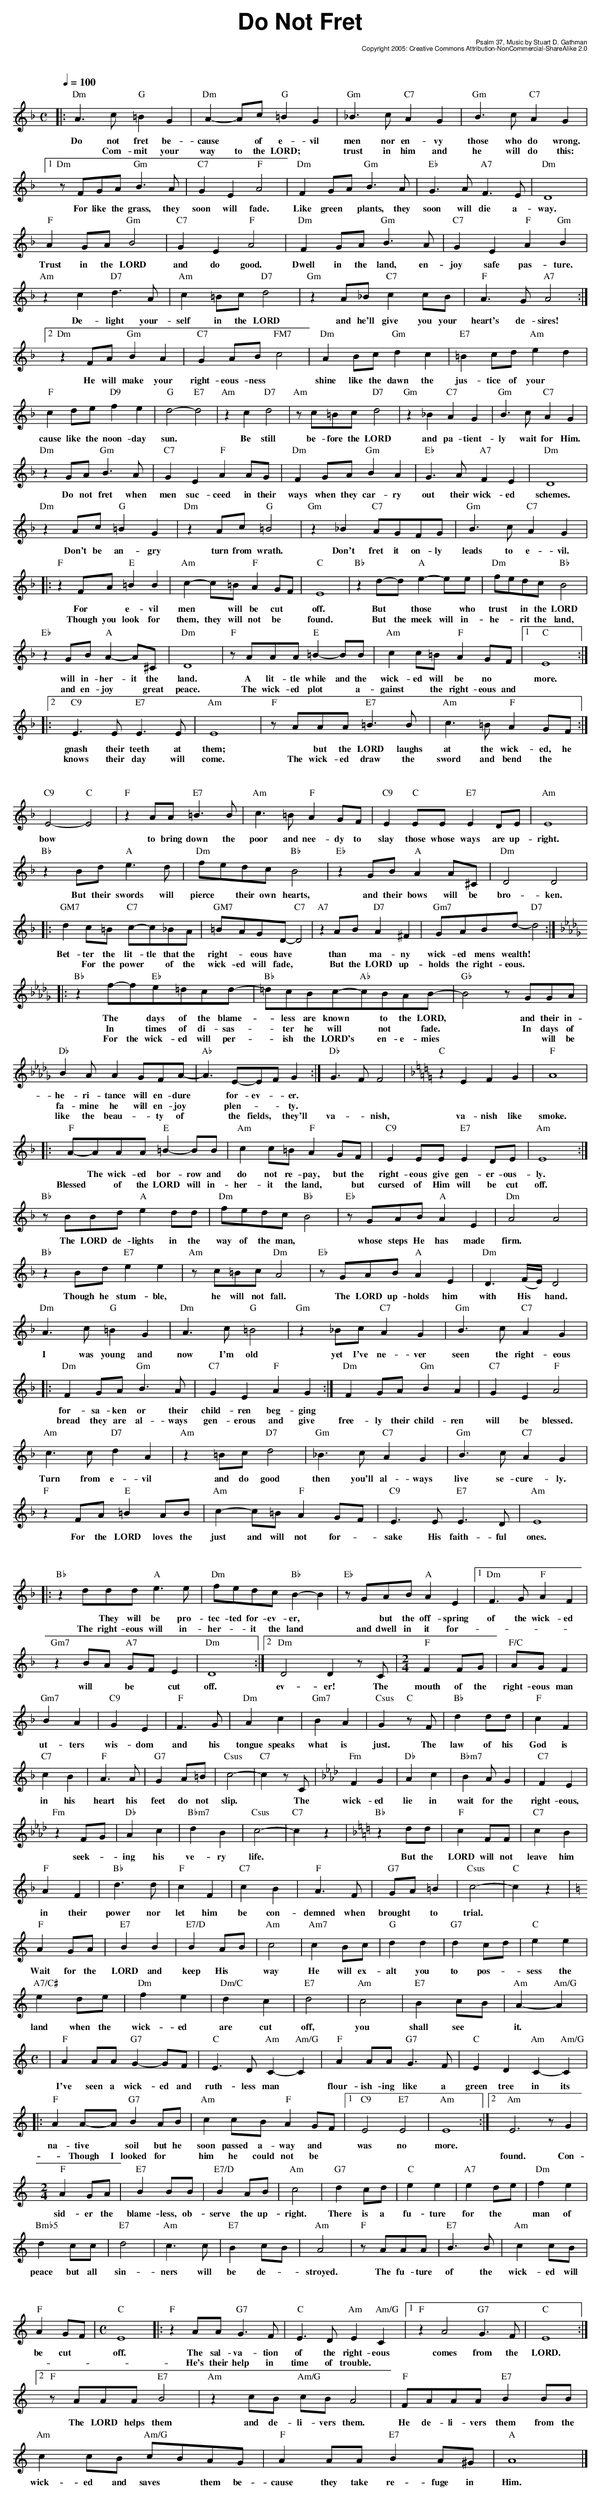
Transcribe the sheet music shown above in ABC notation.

X:1
T: Do Not Fret
C: Psalm 37, Music by Stuart D. Gathman
C: Copyright 2005: Creative Commons Attribution-NonCommercial-ShareAlike 2.0
M: C
L: 1/4
Q: 1/4=100
K: Dmin
V:1
|:"Dm"A>c"G"=BG|"Dm"A-A/c/"G"=BG|"Gm"_B>c"C7"AG|"Gm"B>c"C7"AG|
w:Do not fret be-|cause* of e-vil|men nor en-vy|those who do wrong.|
w:* Com-mit your|way to the LORD;*|trust in him and|he will do this:|
V:1
[1"Dm"z/F/G/A/"Gm"B>A|"C7"GE"F"A2|"Dm"FG/A/"Gm"B>A|"Eb"G>A"A7"F>E|"Dm"D4|
w:For like the grass, they|soon will fade.|Like green* plants, they|soon will die a-|way.|
V:1
"F"AG/A/"Gm"B2|"C7"GE"F"A2|"Dm"FG/A/"Gm"B>A|"C7"GE"F"A"Gm"B|
w:Trust in the LORD|and do good.|Dwell in the land, en-|joy safe pas-ture.|
"Am"zc"D7"d>A|"Am"c=B/c/"D7"d2|"Gm"zA/_B/"C7"cc/B/|"F"A>G"A7"A2:|
w:De-light your-|self in the LORD|and he'll give you your|heart's de-sires!|
[2"Dm"zF/A/"Gm"BA|"C7"GA/B/"FM7"c2|"Dm"AB/c/"Gm"dc|"E7"=Bc/d/"Am"ed|
w:He will make your|right-eous-ness|shine like the dawn the|jus-tice of your|
"F"cd/e/"D9"fe|"G"d2-"E7"d2|"Am"zc"D7"d2|"Am"z/c/=B/c/"D7"d2|"Gm"z_B"C7"AG|"Gm"B>c"C7"AG|
w:cause like the noon-day|sun.|Be still|be-fore the LORD|and pa-tient-|ly wait for Him.|
V:1
"Dm"zG/A/"Gm"B>A|"C7"GE"F"AA/G/|"Dm"FG/A/"Gm"BA|"Eb"G>A"A7"FE|"Dm"D4|
w:Do not fret when|men suc-ceed in their|ways when they car-ry|out their wick-ed|schemes.|
V:1
"Dm"zA/c/"G"=BG|"Dm"zA/c/"G"=B2|"Gm"z_B"C7"A/G/F/G/|"Gm"B>c"C7"AG|
w:Don't be an-gry|turn from wrath.|Don't fret it on-ly|leads to e-vil.|
V:1
|:"F"zF/A/"E"=BB|"Am"c-c/=B/"F"AG/F/|"C"E4|"Bb"zd/-d/"A"e-e/e/|"Dm"f/e/d/c/"Bb"B2|
w: For* e-vil | men* will be cut*  | off. | But* those* who|trust* in the LORD|
w:Though you look for|them, they will not be*|found.|But the meek will in-|he-*rit the land,|
V:1
"Eb"zG/B/"A"A-A/^C/|"Dm"D4|"F"z/A/A/A/"E"=B-B/B/|"Am"cc/=B/"F"AG/F/|[1"C"E4:|
w:will in-her-it the|land.|A lit-tle while and the | wick-ed will be no*|more.|
w:and en-joy* great|peace.|The wick-ed plot* a-|gainst* the right-eous and| |
[2|:"C9"E>E"E7"E>E   |  "Am"E4|"F"z/A/A/A/"E7"=B>B|"Am"c>=B"F"AG/F/:|
w:gnash their teeth at |them;|* but the LORD laughs|at the wick-ed, he|
w:knows their day will|come.|The wick-ed draw the|sword and bend the*|
"C9"E2-"C"E2|"F"zA/A/"E7"=B>B|"Am"c>=B"F"AG/F/|"C9"E"C"E/E/"E7"ED/E/|"Am"E4|
w:bow|to bring down the|poor and nee-dy to|slay those whose ways are up-|right.|
"Bb"zB/d/"A"e>d|"Dm"f/e/d/c/"Bb"B2|"Eb"zG/B/"A"AA/^C/|"Dm"D2 D2|
w:But their swords will|pierce* their own hearts,|and their bows will be|bro-ken.|
|:"GM7"dc/=B/ "C7"c/-c/_B/A/|"GM7"=B/A/G/D/-"C7"D2|"A7"zA/B/"D7"A^F|"Gm7"G/A/B/d/-"D7"d2:|
w:Bet-ter the lit-tle that the|right-*eous have|than* ma-ny|wick-ed mens wealth!|
w:* For the power* of the|wick-ed will fade,|But the LORD up-|holds the right-eous.|
K:Db
|:"Bb"zf/-f/"Eb"e/=d/c/d/-|"Bb"=d/c/B/c/-"Ab"c/B/A/B/-|"Gb"B2z/G/G/A/|
w:The* days of the blame-|*less are known* to the LORD,|*and their in-|
w:In* times of di-sas-|*ter he will* not* fade.|*In days of|
w:For the wick-ed will per-|*ish the LORD's* en-e-mies|* * will be|
"Db"BA/AG/F/A/-| "Ab"A>E-E/F/G :| "Db"G>F F2|[K:F]"C"z E F G|"F"A4|
w:he-ri-tance will en-dure|* for-ev-*er.| | | |
w:fa-mine he will en-joy|* plen-* * ty.| | | |
w:like the beau-*ty of| * the fields,* they'll|va-*nish, |va-nish like | smoke.|
|:"F"A/-A/A/A/"E"=B-B/B/|"Am"cc/=B/"F"AG/F/|"C9"EE/E/"E7"ED/E/ |"Am"E4:|
w:* The wick-ed bor-row and|do not re-pay, but the|right-eous give gen-er-ous-|ly.|
w:Blessed* of the LORD will in-|her-it the land,* but|cursed of Him will be cut|off.|
"Bb"z/B/B/d/"A"ed/d/|"Dm"f/e/d/c/"Bb"B2|"Eb"z/G/A/B/"A"AE|"Dm"A2 A2|
w:The LORD de-lights in the|way of the man,|whose steps He has made|firm.|
"Bb"zB/d/"E7"ee|"Am"z/c/=B/c/"Dm"A2|"Eb"z/G/A/B/"A"AE|"Dm"D3/(F//E//) D2|
w:Though he stum-ble,|he will not fall.|The LORD up-holds him|with His* hand.|
"Dm"A>c"G"=BG|"Dm"A>c"G"=B2|"Gm"z_B/c/"C7"AG|"Gm"B>c"C7"AG|
w:I was young and|now I'm old|yet I've ne-ver|seen the right-eous|
|:"Dm"FG/A/"Gm"B>A|"C7"GE"F"AG:|"Dm"FG/A/"Gm"BA|"C7"GE"F"A2|
w:for-sa-ken or their|child-ren beg-ging| | |
w:bread they are al-ways|gen-erous and give|free-ly their child-ren|will be blessed.|
"Am"c>c"D7"dA|"Am"z=B/c/"D7"d2|"Gm"_B>c"C7"AG|"Gm"B>c"C7"AG|
w:Turn from e-vil|and do good|then you'll al-ways|live se-cure-ly.|
"F"zF/A/"E"=BA/B/|"Am"c-c/=B/"F"AG/F/|"C9"E>E"E7"E>D|"Am"E4|
w:For the LORD loves the|just and will not for-*|sake His faith-ful|ones.|
|:"Bb"zd/d/d/"A"e>e|"Dm"f/e/d/c/"Bb"B-B|"Eb"z/G/A/B/"A"AE|[1"Dm"F>G "F"AF|
w:*They will be pro-|tec-ted for-ev-er,|*but the off-spring|of the wick-ed|
w:The right-eous will in-|her-*it the land*|and dwell in it for-| |
"Gm7"zB/A/ "A7"G/F/E|"Dm"D4:|[2"Dm"D2Dz/C/|[M:2/4]"F"FF/G/|"F/C"A/G/F|
w:will* be* cut|off.       | ev-er! The | mouth of the|right-eous man|
"Gm7"BA|"C9"GE |"F"F>G|"Dm"Ac|"Gm7"BA|"Csus"G"C"z/F/|"Bb"dd/d/|"F"c F|
w:ut-ters|wis-dom | and his|tongue speaks|what is just. The|law of his|God is|
"C7"cB|"F"A>A|"G7"GA/=B/|"Csus"c2-|"C7"cz/C/|[K:Fm]"Fm"FG|"Db"Ac|"Bbm7"BA/G|"C7"FE|
w:in his|heart his|feet do not|slip.|* The|wick-ed|lie in|wait for the|right-eous,|
"Fm"zF/G/|"Db"Ac|"Bbm7"dB|"Csus"c2-|"C7"cz|[K:F]"Bb"zd/d/|"F"cF/F/|"C7"cB|
w:seek-*|ing his|ve-ry|life.|*|But the|LORD will not|leave him|
"F" AF|"Bb" d>d|"F"cF     |"C7"cB|"F"A>F|"G7"G/A/=B|"Csus"c2-|"C"cz |
w:in their|power nor|let him|be con-|demned when|brought* to|trial.|*|
K:C
"F"AG/A/|"E7"BB|"E7/D"BA/B/|"Am"c2|"Am7"cB/c/|"G"dd|"G7"dc/d/|"C"ee|
w:Wait for the|LORD and|keep His*|way|He will ex-|alt you|to pos-*|sess the|
"A7/C#"ed/e/|"Dm"fe|"Dm/C"dc|"E7"d2|"Am"c2|"E7"Bc/B/|"Am"A-"Am/G"A|
w:land when the|wick-ed|are cut|off,|you|shall see*| it.* |
M:C
|"F" A A/A/ "G7"G-G/F/|"C"E>D "Am"C-"Am/G"C|"F"A A/A/ "G7"G>F|"C"ED "Am"C-"Am/G"C|
w:I've seen a wick-ed and|ruth-less man*|flour-ish-ing like a|green tree in its|
|:"F" AA/-A/ "G7"BA/B/|"Am"cc/B/ "F"AG/F/ |[1 "C9"E2 "E7"E2 |"Am"E4 :|[2"Am"E3z/G|
w:na-tive* soil but he|soon passed a-way and*|was no|more.| |
w:* Though I looked for*|him he could not be*| | | found. Con-|
M:2/4
"F"AG/A/|"E7"BB/B/|"E7/D"BA/B/|"Am"c2|"G7"dc/d/|"C"ee|"A7"ed/e/|"Dm" fe|
w:sid-er the|blame-less, ob-|serve the up-|right.|There is a|fu-ture|for the*|man of|
"Bmb5"dc/c/|"E7"d2|"Am"c>c|"E7"Bc/B/|"Am"A2|"F"z/A/A/A/|"E7"B>B|"Am"cc/B/|
w:peace but all|sin-|ners will|be de-*|stroyed.|The fu-ture|of the|wick-ed will|
"F"AG/F/|[M:C]"C"E4|:"F"zA/A/ "G7"G>F|"C"E>D"Am"E"Am/G"C|[1"F"zA2"G7"G>F|"C"E4:|
w:be cut*|off.|The sal-va-tion|of the right-eous|comes from the|LORD.|
w:       |    |He's their help in|time of trouble.| | |
[2"F"z/A/A/A/ "E7"B2|"Am"zc/B/ "Am/G"c/B/A2|"F"F/A/A/A/ "E7"B B/B/|
w:The LORD helps them|and de-li-vers them.|He de-li-vers them from the|
"Am"cc/B/ "Am/G"c/B/A/G/|"F"AA/A/ "E7"BA/^G/|"A"A4|]
w:wick-ed and saves* them be-|cause they take re-fuge in|Him.|
